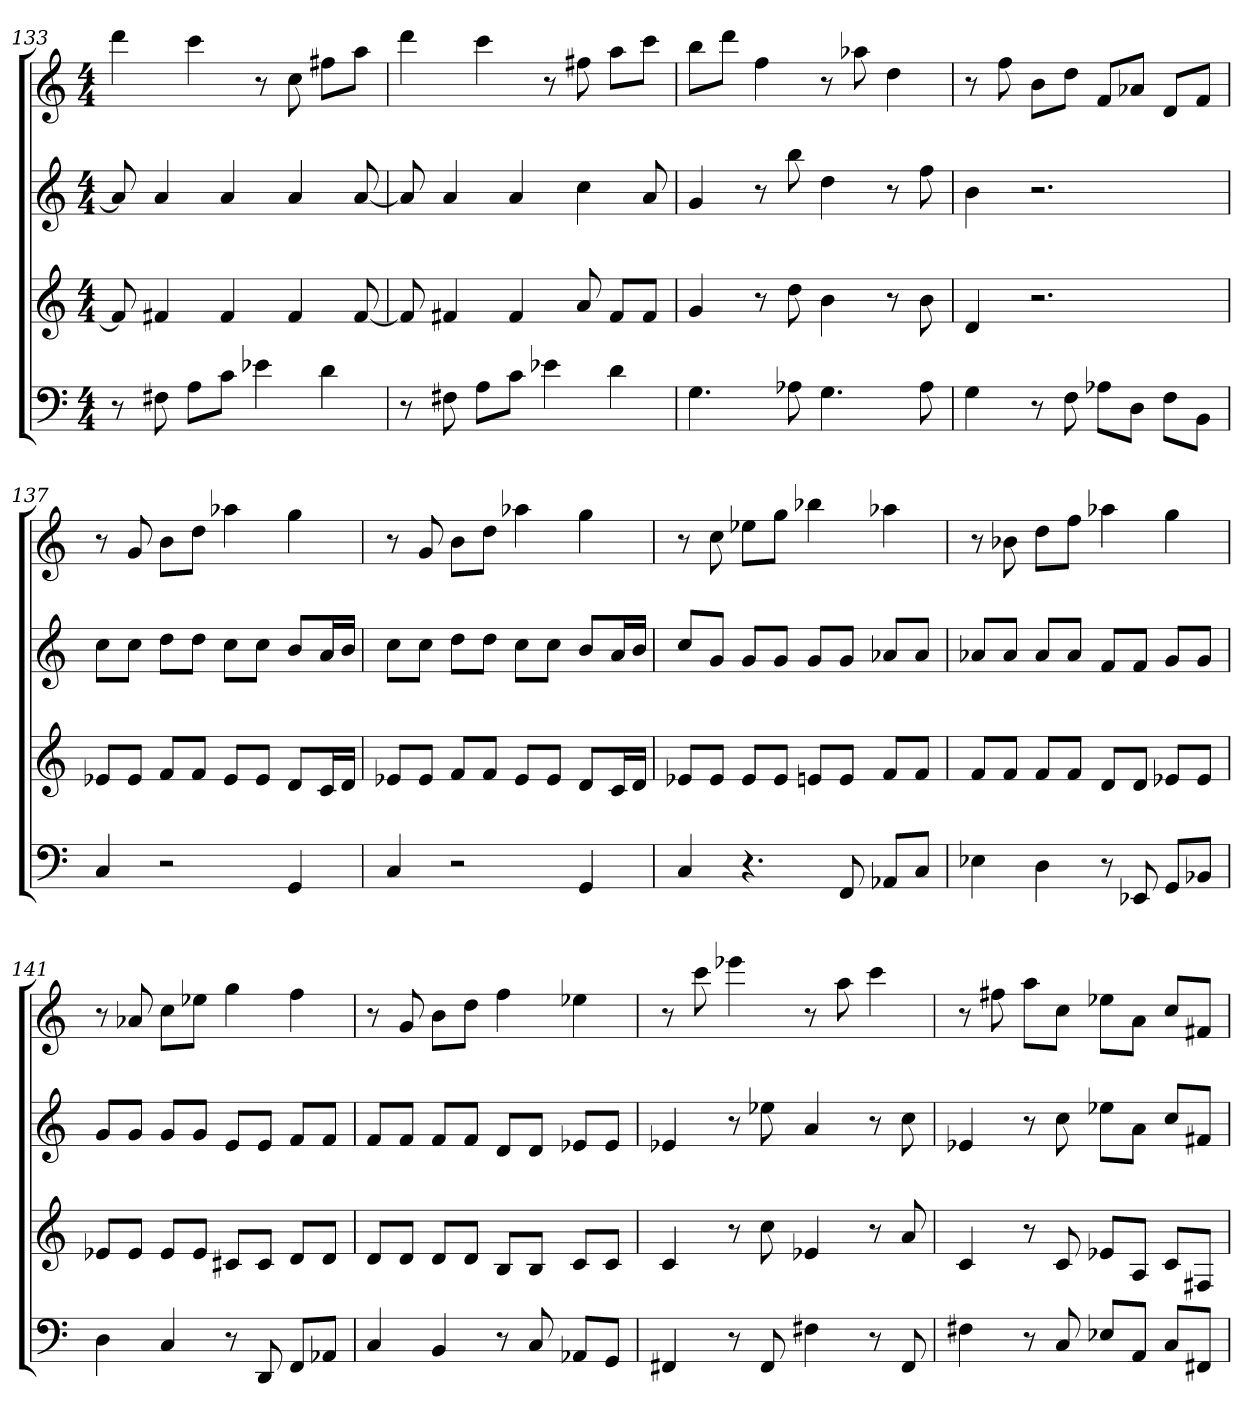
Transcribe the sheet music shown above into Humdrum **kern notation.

**kern	**kern	**kern	**kern
*part4	*part3	*part2	*part1
*staff4	*staff3	*staff2	*staff1
*k[]	*k[]	*k[]	*k[]
*C:	*C:	*C:	*C:
*M4/4	*M4/4	*M4/4	*M4/4
=133	=133	=133	=133
8r	8f#]	8a]	4ddd
8F#X	4f#X	4a	.
8AL	.	.	4ccc
8cJ	4f#	4a	.
4e-X	.	.	8r
.	4f#	4a	8cc
4d	.	.	8ff#XL
.	[8f#	[8a	8aaJ
=134	=134	=134	=134
8r	8f#]	8a]	4ddd
8F#X	4f#X	4a	.
8AL	.	.	4ccc
8cJ	4f#	4a	.
4e-X	.	.	8r
.	8a	4cc	8ff#X
4d	8f#L	.	8aaL
.	8f#J	8a	8cccJ
=135	=135	=135	=135
4.G	4g	4g	8bbL
.	.	.	8dddJ
.	8r	8r	4ff
8A-X	8dd	8bb	.
4.G	4b	4dd	8r
.	.	.	8aa-X
.	8r	8r	4dd
8A-	8b	8ff	.
=136	=136	=136	=136
4G	4d	4b	8r
.	.	.	8ff
8r	2.r	2.r	8bL
8F	.	.	8ddJ
8A-XL	.	.	8fL
8DJ	.	.	8a-XJ
8FL	.	.	8dL
8BBJ	.	.	8fJ
=137	=137	=137	=137
4C	8e-XL	8ccL	8r
.	8e-J	8ccJ	8g
2r	8fL	8ddL	8bL
.	8fJ	8ddJ	8ddJ
.	8e-L	8ccL	4aa-X
.	8e-J	8ccJ	.
4GG	8dL	8bL	4gg
.	16cL	16aL	.
.	16dJJ	16bJJ	.
=138	=138	=138	=138
4C	8e-XL	8ccL	8r
.	8e-J	8ccJ	8g
2r	8fL	8ddL	8bL
.	8fJ	8ddJ	8ddJ
.	8e-L	8ccL	4aa-X
.	8e-J	8ccJ	.
4GG	8dL	8bL	4gg
.	16cL	16aL	.
.	16dJJ	16bJJ	.
=139	=139	=139	=139
4C	8e-XL	8ccL	8r
.	8e-J	8gJ	8cc
4.r	8e-L	8gL	8ee-XL
.	8e-J	8gJ	8ggJ
.	8enL	8gL	4bb-X
8FF	8eJ	8gJ	.
8AA-XL	8fL	8a-XL	4aa-X
8CJ	8fJ	8a-J	.
=140	=140	=140	=140
4E-X	8fL	8a-XL	8r
.	8fJ	8a-J	8b-X
4D	8fL	8a-L	8ddL
.	8fJ	8a-J	8ffJ
8r	8dL	8fL	4aa-X
8EE-X	8dJ	8fJ	.
8GGL	8e-XL	8gL	4gg
8BB-XJ	8e-J	8gJ	.
=141	=141	=141	=141
4D	8e-XL	8gL	8r
.	8e-J	8gJ	8a-X
4C	8e-L	8gL	8ccL
.	8e-J	8gJ	8ee-XJ
8r	8c#XL	8eL	4gg
8DD	8c#J	8eJ	.
8FFL	8dL	8fL	4ff
8AA-XJ	8dJ	8fJ	.
=142	=142	=142	=142
4C	8dL	8fL	8r
.	8dJ	8fJ	8g
4BB	8dL	8fL	8bL
.	8dJ	8fJ	8ddJ
8r	8BL	8dL	4ff
8C	8BJ	8dJ	.
8AA-XL	8cL	8e-XL	4ee-X
8GGJ	8cJ	8e-J	.
=143	=143	=143	=143
4FF#X	4c	4e-X	8r
.	.	.	8ccc
8r	8r	8r	4eee-X
8FF#	8cc	8ee-X	.
4F#X	4e-X	4a	8r
.	.	.	8aa
8r	8r	8r	4ccc
8FF#	8a	8cc	.
=144	=144	=144	=144
4F#X	4c	4e-X	8r
.	.	.	8ff#X
8r	8r	8r	8aaL
8C	8c	8cc	8ccJ
8E-XL	8e-XL	8ee-XL	8ee-XL
8AAJ	8AJ	8aJ	8aJ
8CL	8cL	8ccL	8ccL
8FF#XJ	8F#XJ	8f#XJ	8f#XJ
=	=	=	=
*-	*-	*-	*-
